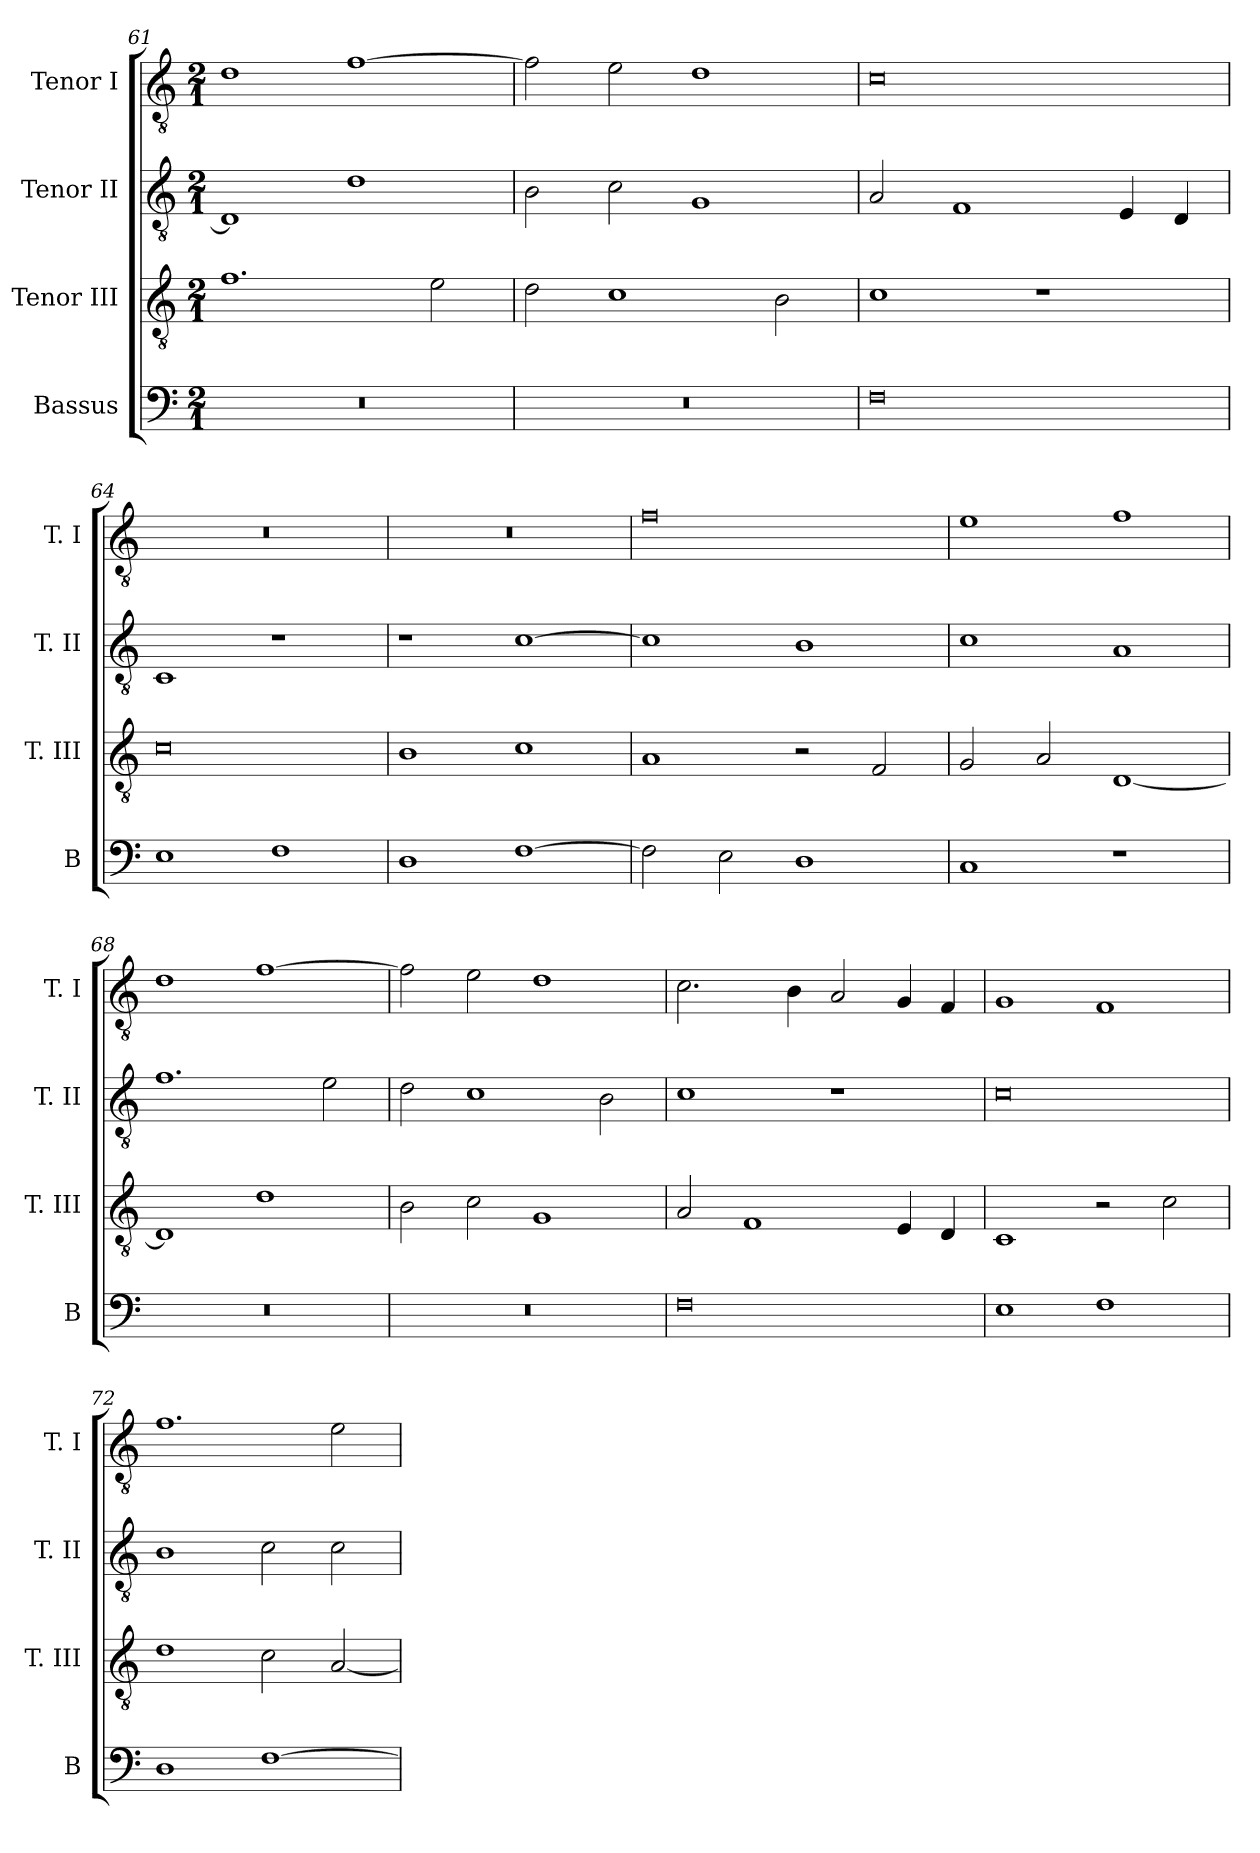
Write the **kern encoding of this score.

**kern	**kern	**kern	**kern
*part4	*part3	*part2	*part1
*staff4	*staff3	*staff2	*staff1
*I"Bassus	*I"Tenor III	*I"Tenor II	*I"Tenor I
*I'B	*I'T. III	*I'T. II	*I'T. I
*clefF4	*clefGv2	*clefGv2	*clefGv2
*k[]	*k[]	*k[]	*k[]
*C:	*C:	*C:	*C:
*M2/1	*M2/1	*M2/1	*M2/1
=61	=61	=61	=61
0r	1.f	1D]	1d
.	.	1d	[1f
.	2e	.	.
=62	=62	=62	=62
0r	2d	2B	2f]
.	1c	2c	2e
.	.	1G	1d
.	2B	.	.
=63	=63	=63	=63
0F	1c	2A	0c
.	.	1F	.
.	1r	.	.
.	.	4E	.
.	.	4D	.
=64	=64	=64	=64
1E	0c	1C	0r
1F	.	1r	.
=65	=65	=65	=65
1D	1B	1r	0r
[1F	1c	[1c	.
=66	=66	=66	=66
2F]	1A	1c]	0f
2E	.	.	.
1D	2r	1B	.
.	2F	.	.
=67	=67	=67	=67
1C	2G	1c	1e
.	2A	.	.
1r	[1D	1A	1f
=68	=68	=68	=68
0r	1D]	1.f	1d
.	1d	.	[1f
.	.	2e	.
=69	=69	=69	=69
0r	2B	2d	2f]
.	2c	1c	2e
.	1G	.	1d
.	.	2B	.
=70	=70	=70	=70
0F	2A	1c	2.c
.	1F	.	.
.	.	.	4B
.	.	1r	2A
.	4E	.	4G
.	4D	.	4F
=71	=71	=71	=71
1E	1C	0c	1G
1F	2r	.	1F
.	2c	.	.
=72	=72	=72	=72
1D	1d	1B	1.f
[1F	2c	2c	.
.	[2A	2c	2e
=	=	=	=
*-	*-	*-	*-
